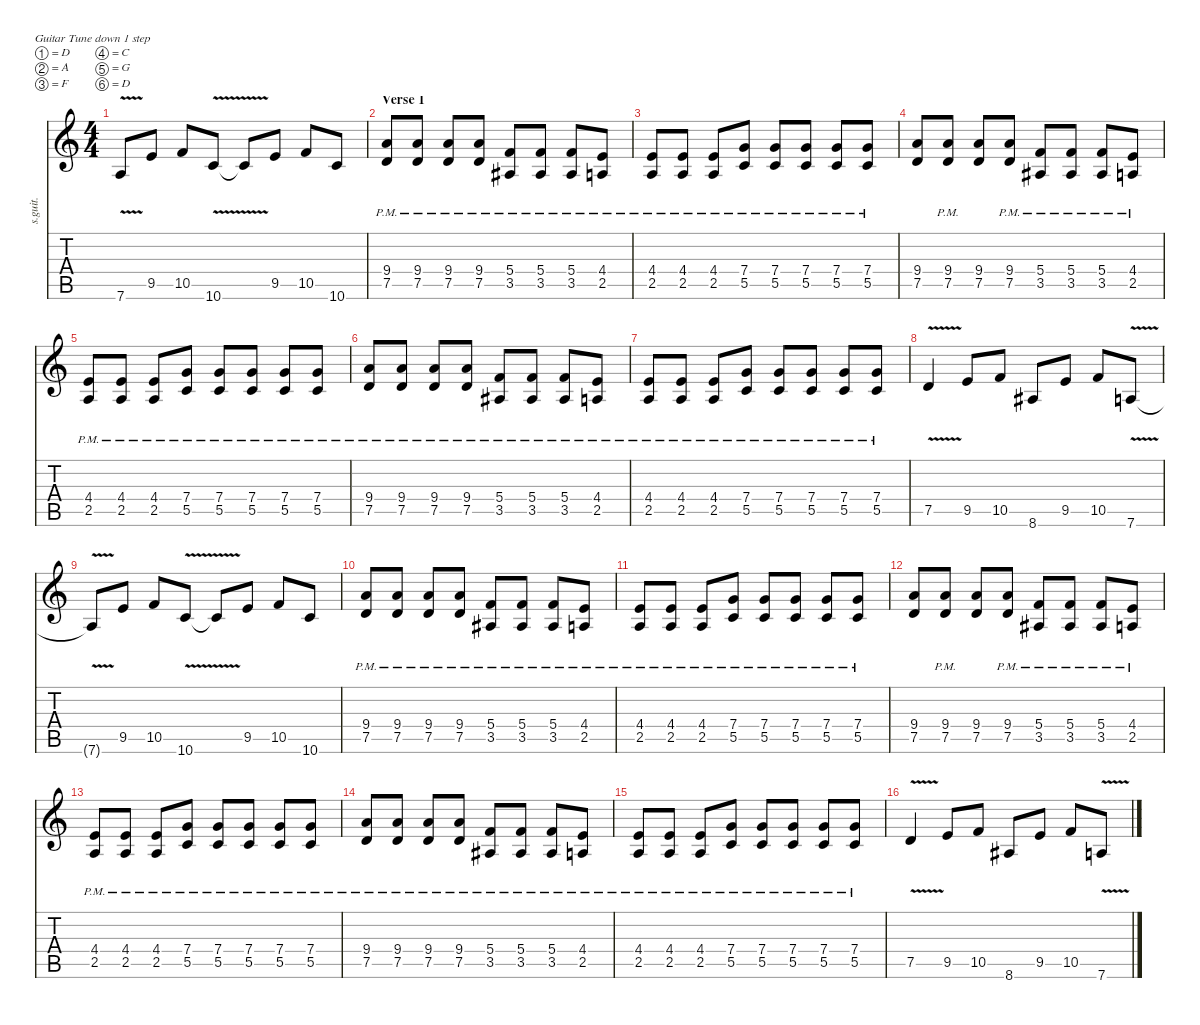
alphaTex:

\defaultSystemsLayout 4
\hideDynamics
\bracketExtendMode nobrackets
\track ("Aether - Rhythm" "s.guit.") {instrument distortionguitar}
\staff {score tabs}
\tuning (D4 A3 F3 C3 G2 D2)
\ts (4 4)
\tempo (130 hide)
\clef g2
\ks c
7.6{v t}.8{lyrics (0 "") lyrics (1 "") lyrics (2 "") lyrics (3 "") lyrics (4 "") dy f} 9.5.8{lyrics (0 "") lyrics (1 "") lyrics (2 "") lyrics (3 "") lyrics (4 "")} 10.5.8{lyrics (0 "") lyrics (1 "") lyrics (2 "") lyrics (3 "") lyrics (4 "")} 10.6{v}.8{lyrics (0 "") lyrics (1 "") lyrics (2 "") lyrics (3 "") lyrics (4 "")} 10.6{v t}.8{lyrics (0 "") lyrics (1 "") lyrics (2 "") lyrics (3 "") lyrics (4 "")} 9.5.8{lyrics (0 "") lyrics (1 "") lyrics (2 "") lyrics (3 "") lyrics (4 "")} 10.5.8{lyrics (0 "") lyrics (1 "") lyrics (2 "") lyrics (3 "") lyrics (4 "")} 10.6.8{lyrics (0 "") lyrics (1 "") lyrics (2 "") lyrics (3 "") lyrics (4 "")} |
\section ("" "Verse 1")
(9.4{pm} 7.5{pm}).8{lyrics (0 "") lyrics (1 "") lyrics (2 "") lyrics (3 "") lyrics (4 "")} (9.4{pm} 7.5{pm}).8{lyrics (0 "") lyrics (1 "") lyrics (2 "") lyrics (3 "") lyrics (4 "")} (9.4{pm} 7.5{pm}).8{lyrics (0 "") lyrics (1 "") lyrics (2 "") lyrics (3 "") lyrics (4 "")} (9.4{pm} 7.5{pm}).8{lyrics (0 "") lyrics (1 "") lyrics (2 "") lyrics (3 "") lyrics (4 "")} (5.4{pm} 3.5{pm acc #}).8{lyrics (0 "") lyrics (1 "") lyrics (2 "") lyrics (3 "") lyrics (4 "")} (5.4{pm} 3.5{pm acc #}).8{lyrics (0 "") lyrics (1 "") lyrics (2 "") lyrics (3 "") lyrics (4 "")} (5.4{pm} 3.5{pm acc #}).8{lyrics (0 "") lyrics (1 "") lyrics (2 "") lyrics (3 "") lyrics (4 "")} (4.4{pm} 2.5{pm}).8{lyrics (0 "") lyrics (1 "") lyrics (2 "") lyrics (3 "") lyrics (4 "")} |
(4.4{pm} 2.5{pm}).8{lyrics (0 "") lyrics (1 "") lyrics (2 "") lyrics (3 "") lyrics (4 "")} (4.4{pm} 2.5{pm}).8{lyrics (0 "") lyrics (1 "") lyrics (2 "") lyrics (3 "") lyrics (4 "")} (4.4{pm} 2.5{pm}).8{lyrics (0 "") lyrics (1 "") lyrics (2 "") lyrics (3 "") lyrics (4 "")} (7.4{pm} 5.5{pm}).8{lyrics (0 "") lyrics (1 "") lyrics (2 "") lyrics (3 "") lyrics (4 "")} (7.4{pm} 5.5{pm}).8{lyrics (0 "") lyrics (1 "") lyrics (2 "") lyrics (3 "") lyrics (4 "")} (7.4{pm} 5.5{pm}).8{lyrics (0 "") lyrics (1 "") lyrics (2 "") lyrics (3 "") lyrics (4 "")} (7.4{pm} 5.5{pm}).8{lyrics (0 "") lyrics (1 "") lyrics (2 "") lyrics (3 "") lyrics (4 "")} (7.4{pm} 5.5{pm}).8{lyrics (0 "") lyrics (1 "") lyrics (2 "") lyrics (3 "") lyrics (4 "")} |
(9.4 7.5).8{lyrics (0 "") lyrics (1 "") lyrics (2 "") lyrics (3 "") lyrics (4 "")} (9.4{pm} 7.5{pm}).8{lyrics (0 "") lyrics (1 "") lyrics (2 "") lyrics (3 "") lyrics (4 "")} (9.4 7.5).8{lyrics (0 "") lyrics (1 "") lyrics (2 "") lyrics (3 "") lyrics (4 "")} (9.4{pm} 7.5{pm}).8{lyrics (0 "") lyrics (1 "") lyrics (2 "") lyrics (3 "") lyrics (4 "")} (5.4{pm} 3.5{pm acc #}).8{lyrics (0 "") lyrics (1 "") lyrics (2 "") lyrics (3 "") lyrics (4 "")} (5.4{pm} 3.5{pm acc #}).8{lyrics (0 "") lyrics (1 "") lyrics (2 "") lyrics (3 "") lyrics (4 "")} (5.4{pm} 3.5{pm acc #}).8{lyrics (0 "") lyrics (1 "") lyrics (2 "") lyrics (3 "") lyrics (4 "")} (4.4{pm} 2.5{pm}).8{lyrics (0 "") lyrics (1 "") lyrics (2 "") lyrics (3 "") lyrics (4 "")} |
(4.4{pm} 2.5{pm}).8{lyrics (0 "") lyrics (1 "") lyrics (2 "") lyrics (3 "") lyrics (4 "")} (4.4{pm} 2.5{pm}).8{lyrics (0 "") lyrics (1 "") lyrics (2 "") lyrics (3 "") lyrics (4 "")} (4.4{pm} 2.5{pm}).8{lyrics (0 "") lyrics (1 "") lyrics (2 "") lyrics (3 "") lyrics (4 "")} (7.4{pm} 5.5{pm}).8{lyrics (0 "") lyrics (1 "") lyrics (2 "") lyrics (3 "") lyrics (4 "")} (7.4{pm} 5.5{pm}).8{lyrics (0 "") lyrics (1 "") lyrics (2 "") lyrics (3 "") lyrics (4 "")} (7.4{pm} 5.5{pm}).8{lyrics (0 "") lyrics (1 "") lyrics (2 "") lyrics (3 "") lyrics (4 "")} (7.4{pm} 5.5{pm}).8{lyrics (0 "") lyrics (1 "") lyrics (2 "") lyrics (3 "") lyrics (4 "")} (7.4{pm} 5.5{pm}).8{lyrics (0 "") lyrics (1 "") lyrics (2 "") lyrics (3 "") lyrics (4 "")} |
(9.4{pm} 7.5{pm}).8{lyrics (0 "") lyrics (1 "") lyrics (2 "") lyrics (3 "") lyrics (4 "")} (9.4{pm} 7.5{pm}).8{lyrics (0 "") lyrics (1 "") lyrics (2 "") lyrics (3 "") lyrics (4 "")} (9.4{pm} 7.5{pm}).8{lyrics (0 "") lyrics (1 "") lyrics (2 "") lyrics (3 "") lyrics (4 "")} (9.4{pm} 7.5{pm}).8{lyrics (0 "") lyrics (1 "") lyrics (2 "") lyrics (3 "") lyrics (4 "")} (5.4{pm} 3.5{pm acc #}).8{lyrics (0 "") lyrics (1 "") lyrics (2 "") lyrics (3 "") lyrics (4 "")} (5.4{pm} 3.5{pm acc #}).8{lyrics (0 "") lyrics (1 "") lyrics (2 "") lyrics (3 "") lyrics (4 "")} (5.4{pm} 3.5{pm acc #}).8{lyrics (0 "") lyrics (1 "") lyrics (2 "") lyrics (3 "") lyrics (4 "")} (4.4{pm} 2.5{pm}).8{lyrics (0 "") lyrics (1 "") lyrics (2 "") lyrics (3 "") lyrics (4 "")} |
(4.4{pm} 2.5{pm}).8{lyrics (0 "") lyrics (1 "") lyrics (2 "") lyrics (3 "") lyrics (4 "")} (4.4{pm} 2.5{pm}).8{lyrics (0 "") lyrics (1 "") lyrics (2 "") lyrics (3 "") lyrics (4 "")} (4.4{pm} 2.5{pm}).8{lyrics (0 "") lyrics (1 "") lyrics (2 "") lyrics (3 "") lyrics (4 "")} (7.4{pm} 5.5{pm}).8{lyrics (0 "") lyrics (1 "") lyrics (2 "") lyrics (3 "") lyrics (4 "")} (7.4{pm} 5.5{pm}).8{lyrics (0 "") lyrics (1 "") lyrics (2 "") lyrics (3 "") lyrics (4 "")} (7.4{pm} 5.5{pm}).8{lyrics (0 "") lyrics (1 "") lyrics (2 "") lyrics (3 "") lyrics (4 "")} (7.4{pm} 5.5{pm}).8{lyrics (0 "") lyrics (1 "") lyrics (2 "") lyrics (3 "") lyrics (4 "")} (7.4{pm} 5.5{pm}).8{lyrics (0 "") lyrics (1 "") lyrics (2 "") lyrics (3 "") lyrics (4 "")} |
7.5{v}.4{lyrics (0 "") lyrics (1 "") lyrics (2 "") lyrics (3 "") lyrics (4 "")} 9.5.8{lyrics (0 "") lyrics (1 "") lyrics (2 "") lyrics (3 "") lyrics (4 "")} 10.5.8{lyrics (0 "") lyrics (1 "") lyrics (2 "") lyrics (3 "") lyrics (4 "")} 8.6{acc #}.8{lyrics (0 "") lyrics (1 "") lyrics (2 "") lyrics (3 "") lyrics (4 "")} 9.5.8{lyrics (0 "") lyrics (1 "") lyrics (2 "") lyrics (3 "") lyrics (4 "")} 10.5.8{lyrics (0 "") lyrics (1 "") lyrics (2 "") lyrics (3 "") lyrics (4 "")} 7.6{v}.8{lyrics (0 "") lyrics (1 "") lyrics (2 "") lyrics (3 "") lyrics (4 "")} |
7.6{v t}.8{lyrics (0 "") lyrics (1 "") lyrics (2 "") lyrics (3 "") lyrics (4 "")} 9.5.8{lyrics (0 "") lyrics (1 "") lyrics (2 "") lyrics (3 "") lyrics (4 "")} 10.5.8{lyrics (0 "") lyrics (1 "") lyrics (2 "") lyrics (3 "") lyrics (4 "")} 10.6{v}.8{lyrics (0 "") lyrics (1 "") lyrics (2 "") lyrics (3 "") lyrics (4 "")} 10.6{v t}.8{lyrics (0 "") lyrics (1 "") lyrics (2 "") lyrics (3 "") lyrics (4 "")} 9.5.8{lyrics (0 "") lyrics (1 "") lyrics (2 "") lyrics (3 "") lyrics (4 "")} 10.5.8{lyrics (0 "") lyrics (1 "") lyrics (2 "") lyrics (3 "") lyrics (4 "")} 10.6.8{lyrics (0 "") lyrics (1 "") lyrics (2 "") lyrics (3 "") lyrics (4 "")} |
(9.4{pm} 7.5{pm}).8{lyrics (0 "") lyrics (1 "") lyrics (2 "") lyrics (3 "") lyrics (4 "")} (9.4{pm} 7.5{pm}).8{lyrics (0 "") lyrics (1 "") lyrics (2 "") lyrics (3 "") lyrics (4 "")} (9.4{pm} 7.5{pm}).8{lyrics (0 "") lyrics (1 "") lyrics (2 "") lyrics (3 "") lyrics (4 "")} (9.4{pm} 7.5{pm}).8{lyrics (0 "") lyrics (1 "") lyrics (2 "") lyrics (3 "") lyrics (4 "")} (5.4{pm} 3.5{pm acc #}).8{lyrics (0 "") lyrics (1 "") lyrics (2 "") lyrics (3 "") lyrics (4 "")} (5.4{pm} 3.5{pm acc #}).8{lyrics (0 "") lyrics (1 "") lyrics (2 "") lyrics (3 "") lyrics (4 "")} (5.4{pm} 3.5{pm acc #}).8{lyrics (0 "") lyrics (1 "") lyrics (2 "") lyrics (3 "") lyrics (4 "")} (4.4{pm} 2.5{pm}).8{lyrics (0 "") lyrics (1 "") lyrics (2 "") lyrics (3 "") lyrics (4 "")} |
(4.4{pm} 2.5{pm}).8{lyrics (0 "") lyrics (1 "") lyrics (2 "") lyrics (3 "") lyrics (4 "")} (4.4{pm} 2.5{pm}).8{lyrics (0 "") lyrics (1 "") lyrics (2 "") lyrics (3 "") lyrics (4 "")} (4.4{pm} 2.5{pm}).8{lyrics (0 "") lyrics (1 "") lyrics (2 "") lyrics (3 "") lyrics (4 "")} (7.4{pm} 5.5{pm}).8{lyrics (0 "") lyrics (1 "") lyrics (2 "") lyrics (3 "") lyrics (4 "")} (7.4{pm} 5.5{pm}).8{lyrics (0 "") lyrics (1 "") lyrics (2 "") lyrics (3 "") lyrics (4 "")} (7.4{pm} 5.5{pm}).8{lyrics (0 "") lyrics (1 "") lyrics (2 "") lyrics (3 "") lyrics (4 "")} (7.4{pm} 5.5{pm}).8{lyrics (0 "") lyrics (1 "") lyrics (2 "") lyrics (3 "") lyrics (4 "")} (7.4{pm} 5.5{pm}).8{lyrics (0 "") lyrics (1 "") lyrics (2 "") lyrics (3 "") lyrics (4 "")} |
(9.4 7.5).8{lyrics (0 "") lyrics (1 "") lyrics (2 "") lyrics (3 "") lyrics (4 "")} (9.4{pm} 7.5{pm}).8{lyrics (0 "") lyrics (1 "") lyrics (2 "") lyrics (3 "") lyrics (4 "")} (9.4 7.5).8{lyrics (0 "") lyrics (1 "") lyrics (2 "") lyrics (3 "") lyrics (4 "")} (9.4{pm} 7.5{pm}).8{lyrics (0 "") lyrics (1 "") lyrics (2 "") lyrics (3 "") lyrics (4 "")} (5.4{pm} 3.5{pm acc #}).8{lyrics (0 "") lyrics (1 "") lyrics (2 "") lyrics (3 "") lyrics (4 "")} (5.4{pm} 3.5{pm acc #}).8{lyrics (0 "") lyrics (1 "") lyrics (2 "") lyrics (3 "") lyrics (4 "")} (5.4{pm} 3.5{pm acc #}).8{lyrics (0 "") lyrics (1 "") lyrics (2 "") lyrics (3 "") lyrics (4 "")} (4.4{pm} 2.5{pm}).8{lyrics (0 "") lyrics (1 "") lyrics (2 "") lyrics (3 "") lyrics (4 "")} |
(4.4{pm} 2.5{pm}).8{lyrics (0 "") lyrics (1 "") lyrics (2 "") lyrics (3 "") lyrics (4 "")} (4.4{pm} 2.5{pm}).8{lyrics (0 "") lyrics (1 "") lyrics (2 "") lyrics (3 "") lyrics (4 "")} (4.4{pm} 2.5{pm}).8{lyrics (0 "") lyrics (1 "") lyrics (2 "") lyrics (3 "") lyrics (4 "")} (7.4{pm} 5.5{pm}).8{lyrics (0 "") lyrics (1 "") lyrics (2 "") lyrics (3 "") lyrics (4 "")} (7.4{pm} 5.5{pm}).8{lyrics (0 "") lyrics (1 "") lyrics (2 "") lyrics (3 "") lyrics (4 "")} (7.4{pm} 5.5{pm}).8{lyrics (0 "") lyrics (1 "") lyrics (2 "") lyrics (3 "") lyrics (4 "")} (7.4{pm} 5.5{pm}).8{lyrics (0 "") lyrics (1 "") lyrics (2 "") lyrics (3 "") lyrics (4 "")} (7.4{pm} 5.5{pm}).8{lyrics (0 "") lyrics (1 "") lyrics (2 "") lyrics (3 "") lyrics (4 "")} |
(9.4{pm} 7.5{pm}).8{lyrics (0 "") lyrics (1 "") lyrics (2 "") lyrics (3 "") lyrics (4 "")} (9.4{pm} 7.5{pm}).8{lyrics (0 "") lyrics (1 "") lyrics (2 "") lyrics (3 "") lyrics (4 "")} (9.4{pm} 7.5{pm}).8{lyrics (0 "") lyrics (1 "") lyrics (2 "") lyrics (3 "") lyrics (4 "")} (9.4{pm} 7.5{pm}).8{lyrics (0 "") lyrics (1 "") lyrics (2 "") lyrics (3 "") lyrics (4 "")} (5.4{pm} 3.5{pm acc #}).8{lyrics (0 "") lyrics (1 "") lyrics (2 "") lyrics (3 "") lyrics (4 "")} (5.4{pm} 3.5{pm acc #}).8{lyrics (0 "") lyrics (1 "") lyrics (2 "") lyrics (3 "") lyrics (4 "")} (5.4{pm} 3.5{pm acc #}).8{lyrics (0 "") lyrics (1 "") lyrics (2 "") lyrics (3 "") lyrics (4 "")} (4.4{pm} 2.5{pm}).8{lyrics (0 "") lyrics (1 "") lyrics (2 "") lyrics (3 "") lyrics (4 "")} |
(4.4{pm} 2.5{pm}).8{lyrics (0 "") lyrics (1 "") lyrics (2 "") lyrics (3 "") lyrics (4 "")} (4.4{pm} 2.5{pm}).8{lyrics (0 "") lyrics (1 "") lyrics (2 "") lyrics (3 "") lyrics (4 "")} (4.4{pm} 2.5{pm}).8{lyrics (0 "") lyrics (1 "") lyrics (2 "") lyrics (3 "") lyrics (4 "")} (7.4{pm} 5.5{pm}).8{lyrics (0 "") lyrics (1 "") lyrics (2 "") lyrics (3 "") lyrics (4 "")} (7.4{pm} 5.5{pm}).8{lyrics (0 "") lyrics (1 "") lyrics (2 "") lyrics (3 "") lyrics (4 "")} (7.4{pm} 5.5{pm}).8{lyrics (0 "") lyrics (1 "") lyrics (2 "") lyrics (3 "") lyrics (4 "")} (7.4{pm} 5.5{pm}).8{lyrics (0 "") lyrics (1 "") lyrics (2 "") lyrics (3 "") lyrics (4 "")} (7.4{pm} 5.5{pm}).8{lyrics (0 "") lyrics (1 "") lyrics (2 "") lyrics (3 "") lyrics (4 "")} |
7.5{v}.4{lyrics (0 "") lyrics (1 "") lyrics (2 "") lyrics (3 "") lyrics (4 "")} 9.5.8{lyrics (0 "") lyrics (1 "") lyrics (2 "") lyrics (3 "") lyrics (4 "")} 10.5.8{lyrics (0 "") lyrics (1 "") lyrics (2 "") lyrics (3 "") lyrics (4 "")} 8.6{acc #}.8{lyrics (0 "") lyrics (1 "") lyrics (2 "") lyrics (3 "") lyrics (4 "")} 9.5.8{lyrics (0 "") lyrics (1 "") lyrics (2 "") lyrics (3 "") lyrics (4 "")} 10.5.8{lyrics (0 "") lyrics (1 "") lyrics (2 "") lyrics (3 "") lyrics (4 "")} 7.6{v}.8{lyrics (0 "") lyrics (1 "") lyrics (2 "") lyrics (3 "") lyrics (4 "")}
